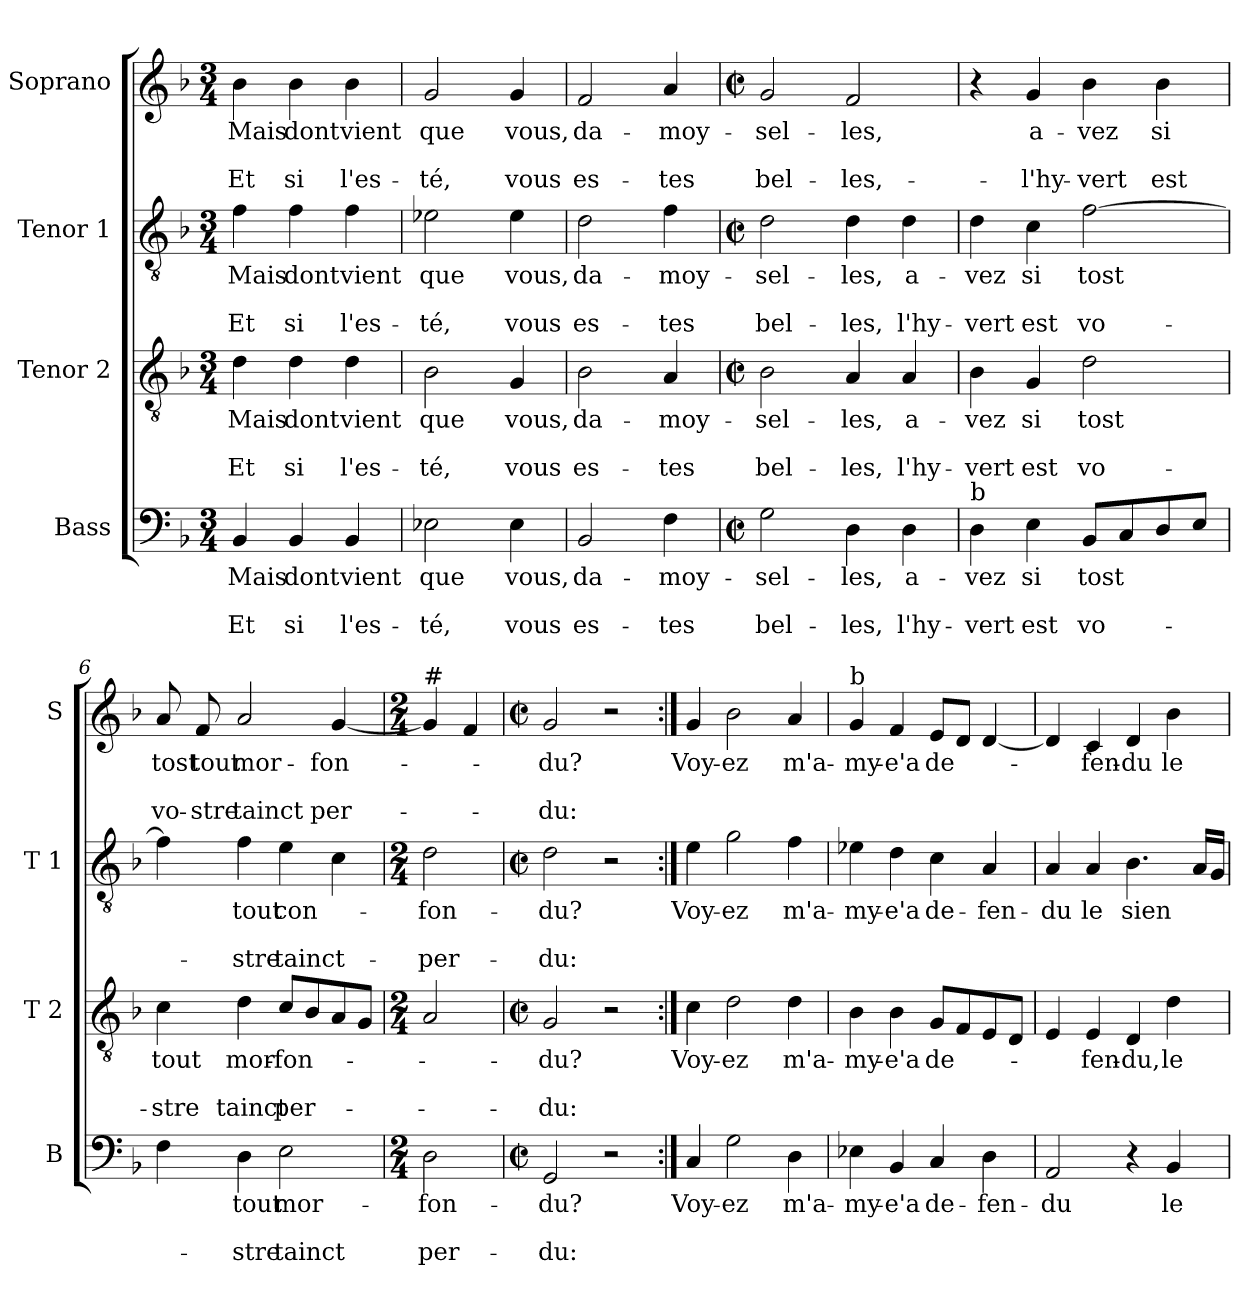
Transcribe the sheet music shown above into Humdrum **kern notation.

**kern	**text	**text	**text	**kern	**text	**text	**text	**kern	**text	**text	**text	**kern	**text	**text	**text
*part4	*part4	*part4	*part4	*part3	*part3	*part3	*part3	*part2	*part2	*part2	*part2	*part1	*part1	*part1	*part1
*staff4	*staff4	*staff4	*staff4	*staff3	*staff3	*staff3	*staff3	*staff2	*staff2	*staff2	*staff2	*staff1	*staff1	*staff1	*staff1
*I"Bass	*	*	*	*I"Tenor 2	*	*	*	*I"Tenor 1	*	*	*	*I"Soprano	*	*	*
*I'B	*	*	*	*I'T 2	*	*	*	*I'T 1	*	*	*	*I'S	*	*	*
*clefF4	*	*	*	*clefGv2	*	*	*	*clefGv2	*	*	*	*clefG2	*	*	*
*k[b-]	*	*	*	*k[b-]	*	*	*	*k[b-]	*	*	*	*k[b-]	*	*	*
*F:	*	*	*	*F:	*	*	*	*F:	*	*	*	*F:	*	*	*
*M3/4	*	*	*	*M3/4	*	*	*	*M3/4	*	*	*	*M3/4	*	*	*
=1	=1	=1	=1	=1	=1	=1	=1	=1	=1	=1	=1	=1	=1	=1	=1
!	!LO:LY:b	!	!LO:LY:b	!	!LO:LY:b	!	!LO:LY:b	!	!LO:LY:b	!	!LO:LY:b	!	!LO:LY:b	!	!LO:LY:b
4BB-/	Mais	.	Et	4d\	Mais	.	Et	4f\	Mais	.	Et	4b-\	Mais	.	Et
!	!LO:LY:b	!	!LO:LY:b	!	!LO:LY:b	!	!LO:LY:b	!	!LO:LY:b	!	!LO:LY:b	!	!LO:LY:b	!	!LO:LY:b
4BB-/	dont	.	si	4d\	dont	.	si	4f\	dont	.	si	4b-\	dont	.	si
!	!LO:LY:b	!	!LO:LY:b	!	!LO:LY:b	!	!LO:LY:b	!	!LO:LY:b	!	!LO:LY:b	!	!LO:LY:b	!	!LO:LY:b
4BB-/	vient	.	l'es-	4d\	vient	.	l'es-	4f\	vient	.	l'es-	4b-\	vient	.	l'es-
=2	=2	=2	=2	=2	=2	=2	=2	=2	=2	=2	=2	=2	=2	=2	=2
!	!LO:LY:b	!	!LO:LY:b	!	!LO:LY:b	!	!LO:LY:b	!	!LO:LY:b	!	!LO:LY:b	!	!LO:LY:b	!	!LO:LY:b
2E-X\	que	.	-té,	2B-\	que	.	-té,	2e-X\	que	.	-té,	2g/	que	.	-té,
!	!LO:LY:b	!	!LO:LY:b	!	!LO:LY:b	!	!LO:LY:b	!	!LO:LY:b	!	!LO:LY:b	!	!LO:LY:b	!	!LO:LY:b
4E-\	vous,	.	vous	4G/	vous,	.	vous	4e-\	vous,	.	vous	4g/	vous,	.	vous
=3	=3	=3	=3	=3	=3	=3	=3	=3	=3	=3	=3	=3	=3	=3	=3
!	!LO:LY:b	!	!LO:LY:b	!	!LO:LY:b	!	!LO:LY:b	!	!LO:LY:b	!	!LO:LY:b	!	!LO:LY:b	!	!LO:LY:b
2BB-/	da-	.	es-	2B-\	da-	.	es-	2d\	da-	.	es-	2f/	da-	.	es-
!	!LO:LY:b	!	!LO:LY:b	!	!LO:LY:b	!	!LO:LY:b	!	!LO:LY:b	!	!LO:LY:b	!	!LO:LY:b	!	!LO:LY:b
4F\	-moy-	.	-tes	4A/	-moy-	.	-tes	4f\	-moy-	.	-tes	4a/	-moy-	.	-tes
=4	=4	=4	=4	=4	=4	=4	=4	=4	=4	=4	=4	=4	=4	=4	=4
*M2/2	*	*	*	*M2/2	*	*	*	*M2/2	*	*	*	*M2/2	*	*	*
*met(c|)	*	*	*	*met(c|)	*	*	*	*met(c|)	*	*	*	*met(c|)	*	*	*
!	!LO:LY:b	!	!LO:LY:b	!	!LO:LY:b	!	!LO:LY:b	!	!LO:LY:b	!	!LO:LY:b	!	!LO:LY:b	!	!LO:LY:b
2G\	-sel-	.	bel-	2B-\	-sel-	.	bel-	2d\	-sel-	.	bel-	2g/	-sel-	.	bel-
!	!LO:LY:b	!	!LO:LY:b	!	!LO:LY:b	!	!LO:LY:b	!	!LO:LY:b	!	!LO:LY:b	!	!LO:LY:b	!	!LO:LY:b
4D\	-les,	.	-les,	4A/	-les,	.	-les,	4d\	-les,	.	-les,	2f/	-les,	.	-les,-
!	!LO:LY:b	!	!LO:LY:b	!	!LO:LY:b	!	!LO:LY:b	!	!LO:LY:b	!	!LO:LY:b	!	!	!	!
4D\	a-	.	l'hy-	4A/	a-	.	l'hy-	4d\	a-	.	l'hy-	.	.	.	.
=5	=5	=5	=5	=5	=5	=5	=5	=5	=5	=5	=5	=5	=5	=5	=5
!LO:TX:a:t=b	!	!	!	!	!	!	!	!	!	!	!	!	!	!	!
!	!LO:LY:b	!	!LO:LY:b	!	!LO:LY:b	!	!LO:LY:b	!	!LO:LY:b	!	!LO:LY:b	!	!	!	!
4D\	-vez	.	-vert	4B-\	-vez	.	-vert	4d\	-vez	.	-vert	4r	.	.	.
!	!LO:LY:b	!	!LO:LY:b	!	!LO:LY:b	!	!LO:LY:b	!	!LO:LY:b	!	!LO:LY:b	!	!LO:LY:b	!	!LO:LY:b
4E\	si	.	est	4G/	si	.	est	4c\	si	.	est	4g/	a-	.	-l'hy-
!	!LO:LY:b	!	!LO:LY:b	!	!LO:LY:b	!	!LO:LY:b	!	!LO:LY:b	!	!LO:LY:b	!	!LO:LY:b	!	!LO:LY:b
8BB-/L	tost	.	vo-	2d\	tost	.	vo-	[2f\	tost	.	vo-	4b-\	-vez	.	-vert
8C/	.	.	.	.	.	.	.	.	.	.	.	.	.	.	.
!	!	!	!	!	!	!	!	!	!	!	!	!	!LO:LY:b	!	!LO:LY:b
8D/	.	.	.	.	.	.	.	.	.	.	.	4b-\	si	.	est
8E/J	.	.	.	.	.	.	.	.	.	.	.	.	.	.	.
!!LO:LB:g=z
=6	=6	=6	=6	=6	=6	=6	=6	=6	=6	=6	=6	=6	=6	=6	=6
!	!	!	!	!	!LO:LY:b	!	!LO:LY:b	!	!	!	!	!	!LO:LY:b	!	!LO:LY:b
4F\	.	.	.	4c\	tout	.	-stre	4f\]	.	.	.	8a/	tost	.	vo-
!	!	!	!	!	!	!	!	!	!	!	!	!	!LO:LY:b	!	!LO:LY:b
.	.	.	.	.	.	.	.	.	.	.	.	8f/	tout	.	-stre
!	!LO:LY:b	!	!LO:LY:b	!	!LO:LY:b	!	!LO:LY:b	!	!LO:LY:b	!	!LO:LY:b	!	!LO:LY:b	!	!LO:LY:b
4D\	tout	.	-stre	4d\	mor-	.	tainct	4f\	tout	.	-stre	2a/	mor-	.	tainct
!	!LO:LY:b	!	!LO:LY:b	!	!LO:LY:b	!	!LO:LY:b	!	!LO:LY:b	!	!LO:LY:b	!	!	!	!
2E\	mor-	.	tainct	8c/L	-fon-	.	per-	4e\	con-	.	tainct-	.	.	.	.
.	.	.	.	8B-/	.	.	.	.	.	.	.	.	.	.	.
!	!	!	!	!	!	!	!	!	!	!	!	!	!LO:LY:b	!	!LO:LY:b
.	.	.	.	8A/	.	.	.	4c\	.	.	.	[4g/	-fon-	.	per-
.	.	.	.	8G/J	.	.	.	.	.	.	.	.	.	.	.
=7	=7	=7	=7	=7	=7	=7	=7	=7	=7	=7	=7	=7	=7	=7	=7
*M2/4	*	*	*	*M2/4	*	*	*	*M2/4	*	*	*	*M2/4	*	*	*
!	!	!	!	!	!	!	!	!	!	!	!	!LO:TX:a:t=#	!	!	!
!	!LO:LY:b	!	!LO:LY:b	!	!	!	!	!	!LO:LY:b	!	!LO:LY:b	!	!	!	!
2D\	-fon-	.	per-	2A/	.	.	.	2d\	-fon-	.	-per-	4g/]	.	.	.
.	.	.	.	.	.	.	.	.	.	.	.	4f/	.	.	.
=8	=8	=8	=8	=8	=8	=8	=8	=8	=8	=8	=8	=8	=8	=8	=8
*M2/2	*	*	*	*M2/2	*	*	*	*M2/2	*	*	*	*M2/2	*	*	*
*met(c|)	*	*	*	*met(c|)	*	*	*	*met(c|)	*	*	*	*met(c|)	*	*	*
!	!LO:LY:b	!	!LO:LY:b	!	!LO:LY:b	!	!LO:LY:b	!	!LO:LY:b	!	!LO:LY:b	!	!LO:LY:b	!	!LO:LY:b
2GG/	-du?	.	-du:	2G/	-du?	.	-du:	2d\	-du?	.	-du:	2g/	-du?	.	-du:
2r	.	.	.	2r	.	.	.	2r	.	.	.	2r	.	.	.
=9:|!	=9:|!	=9:|!	=9:|!	=9:|!	=9:|!	=9:|!	=9:|!	=9:|!	=9:|!	=9:|!	=9:|!	=9:|!	=9:|!	=9:|!	=9:|!
!	!LO:LY:b	!	!	!	!LO:LY:b	!	!	!	!LO:LY:b	!	!	!	!LO:LY:b	!	!
4C/	Voy-	.	.	4c\	Voy-	.	.	4e\	Voy-	.	.	4g/	Voy-	.	.
!	!LO:LY:b	!	!	!	!LO:LY:b	!	!	!	!LO:LY:b	!	!	!	!LO:LY:b	!	!
2G\	-ez	.	.	2d\	-ez	.	.	2g\	-ez	.	.	2b-\	-ez	.	.
!	!LO:LY:b	!	!	!	!LO:LY:b	!	!	!	!LO:LY:b	!	!	!	!LO:LY:b	!	!
4D\	m'a-	.	.	4d\	m'a-	.	.	4f\	m'a-	.	.	4a/	m'a-	.	.
=10	=10	=10	=10	=10	=10	=10	=10	=10	=10	=10	=10	=10	=10	=10	=10
!	!	!	!	!	!	!	!	!	!	!	!	!LO:TX:a:t=b	!	!	!
!	!LO:LY:b	!	!	!	!LO:LY:b	!	!	!	!LO:LY:b	!	!	!	!LO:LY:b	!	!
4E-X\	-my-	.	.	4B-\	-my-	.	.	4e-X\	-my-	.	.	4g/	-my-	.	.
!	!LO:LY:b	!	!	!	!LO:LY:b	!	!	!	!LO:LY:b	!	!	!	!LO:LY:b	!	!
4BB-/	-e'a	.	.	4B-\	-e'a	.	.	4d\	-e'a	.	.	4f/	-e'a	.	.
!	!LO:LY:b	!	!	!	!LO:LY:b	!	!	!	!LO:LY:b	!	!	!	!LO:LY:b	!	!
4C/	de-	.	.	8G/L	de-	.	.	4c\	de-	.	.	8e/L	de-	.	.
.	.	.	.	8F/	.	.	.	.	.	.	.	8d/J	.	.	.
!	!LO:LY:b	!	!	!	!	!	!	!	!LO:LY:b	!	!	!	!	!	!
4D\	-fen-	.	.	8E/	.	.	.	4A/	-fen-	.	.	[4d/	.	.	.
.	.	.	.	8D/J	.	.	.	.	.	.	.	.	.	.	.
!!LO:PB:g=z
=11	=11	=11	=11	=11	=11	=11	=11	=11	=11	=11	=11	=11	=11	=11	=11
!	!LO:LY:b	!	!	!	!	!	!	!	!LO:LY:b	!	!	!	!	!	!
2AA/	-du	.	.	4E/	.	.	.	4A/	-du	.	.	4d/]	.	.	.
!	!	!	!	!	!LO:LY:b	!	!	!	!LO:LY:b	!	!	!	!LO:LY:b	!	!
.	.	.	.	4E/	-fen-	.	.	4A/	le	.	.	4c/	-fen-	.	.
!	!	!	!	!	!LO:LY:b	!	!	!	!LO:LY:b	!	!	!	!LO:LY:b	!	!
4r	.	.	.	4D/	-du,	.	.	4.B-\	sien	.	.	4d/	-du	.	.
!	!LO:LY:b	!	!	!	!LO:LY:b	!	!	!	!	!	!	!	!LO:LY:b	!	!
4BB-/	le	.	.	4d\	le	.	.	.	.	.	.	4b-\	le	.	.
.	.	.	.	.	.	.	.	16A/LL	.	.	.	.	.	.	.
.	.	.	.	.	.	.	.	16G/JJ	.	.	.	.	.	.	.
=	=	=	=	=	=	=	=	=	=	=	=	=	=	=	=
*-	*-	*-	*-	*-	*-	*-	*-	*-	*-	*-	*-	*-	*-	*-	*-
